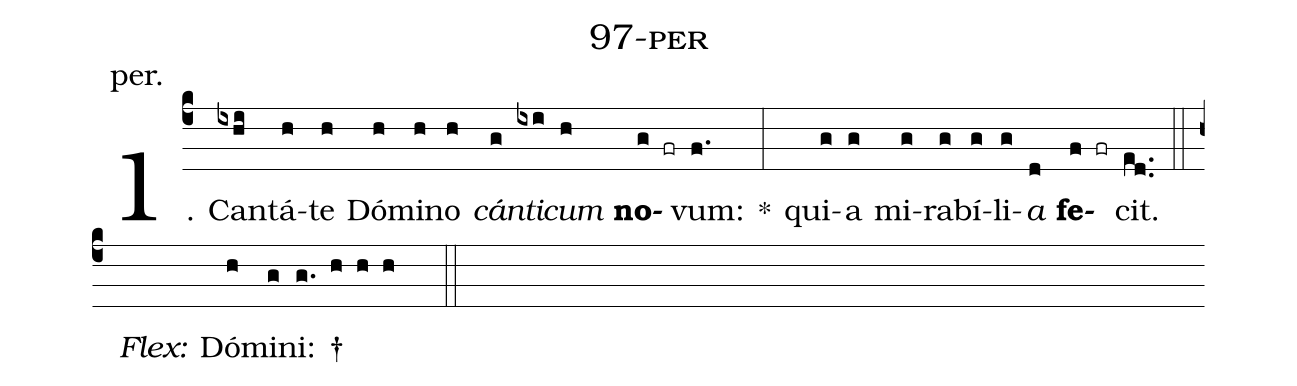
name: 97-per;
annotation: per.;
%%
(c4)1. Can(ixhi)tá(h)te(h) Dó(h)mi(h)no(h) <i>cán</i>(g)<i>ti</i>(ixi)<i>cum</i>(h) <b>no</b>(g fr)vum:(f.) *(:) qui(g)a(g) mi(g)ra(g)bí(g)li(g)<i>a</i>(d) <b>fe</b>(f fr)cit.(ed..) (::)
<i>Flex:</i>()  Dó(h)mi(g)ni: †(g. h h h  ::)
